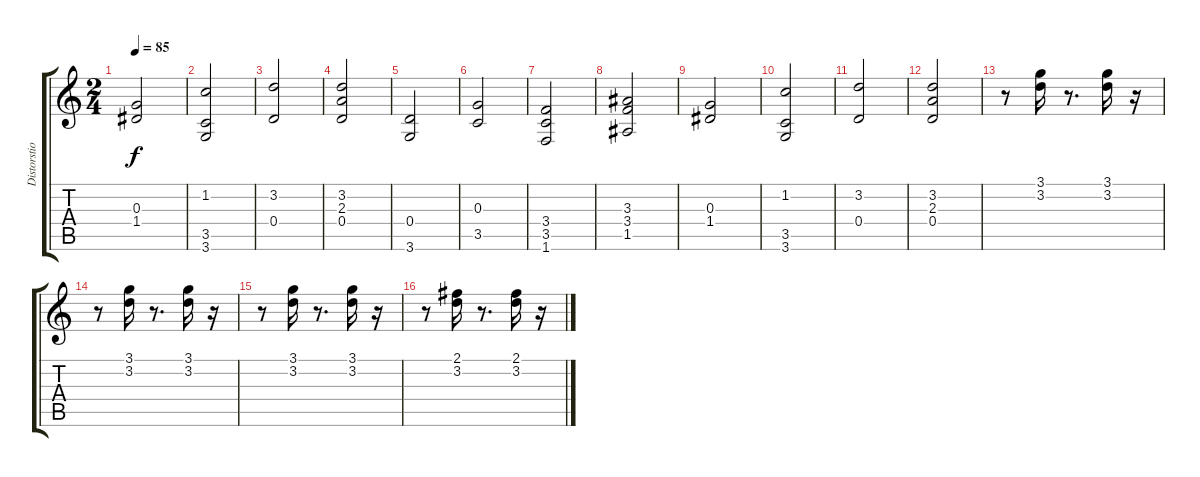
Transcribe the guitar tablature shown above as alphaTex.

\track ("Distorstion" "Distorstio") {instrument distortionguitar}
\staff {score tabs}
\tuning (E4 B3 G3 D3 A2 E2) {hide}
\ts (2 4)
\tempo 85
\clef g2
\ks c
(0.3 1.4).2{dy f} |
(1.2 3.5 3.6).2 |
(3.2 0.4).2 |
(3.2 2.3 0.4).2 |
(0.4 3.6).2 |
(0.3 3.5).2 |
(3.4 3.5 1.6).2 |
(3.3 3.4 1.5).2 |
(0.3 1.4).2 |
(1.2 3.5 3.6).2 |
(3.2 0.4).2 |
(3.2 2.3 0.4).2 |
r.8 (3.1 3.2).16 r.8{d} (3.1 3.2).16 r.16 |
r.8 (3.1 3.2).16 r.8{d} (3.1 3.2).16 r.16 |
r.8 (3.1 3.2).16 r.8{d} (3.1 3.2).16 r.16 |
r.8 (2.1 3.2).16 r.8{d} (2.1 3.2).16 r.16
